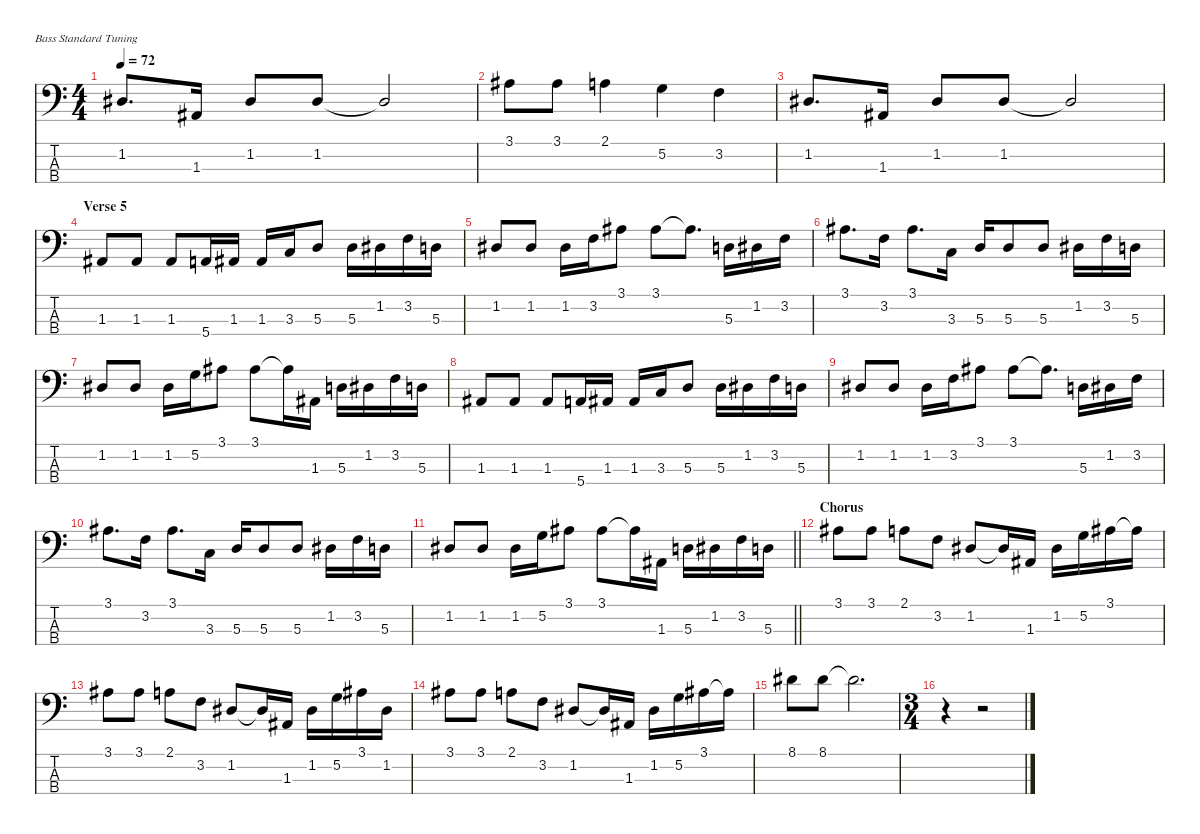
\defaultSystemsLayout 4
\hideDynamics
\bracketExtendMode nobrackets
\singleTrackTrackNamePolicy hidden
\multiTrackTrackNamePolicy hidden
\otherSystemsTrackNameOrientation horizontal
\track ("Rick Danko" "el.bs.") {instrument electricbassfinger}
\staff {score tabs}
\tuning (G2 D2 A1 E1)
\ts (4 4)
\tempo 72
\clef f4
\ks c
1.2{acc #}.8{d dy f beam Up} 1.3{acc #}.16{beam Up} 1.2{acc #}.8{beam Up} 1.2{acc #}.8{beam Up} 1.2{t acc #}.2{beam Up} |
3.1{acc #}.8{beam Down} 3.1{acc #}.8{beam Down} 2.1.4{beam Down} 5.2.4{beam Down} 3.2.4{beam Down} |
1.2{acc #}.8{d beam Up} 1.3{acc #}.16{beam Up} 1.2{acc #}.8{beam Up} 1.2{acc #}.8{beam Up} 1.2{t acc #}.2{beam Up} |
\section ("" "Verse 5")
1.3{acc #}.8{beam Up} 1.3{acc #}.8{beam Up} 1.3{acc #}.8{beam Up} 5.4.16{beam Up} 1.3{acc #}.16{beam Up} 1.3{acc #}.16{beam Up} 3.3.16{beam Up} 5.3.8{beam Up} 5.3.16{beam Down} 1.2{acc #}.16{beam Down} 3.2.16{beam Down} 5.3.16{beam Down} |
1.2{acc #}.8{beam Up} 1.2{acc #}.8{beam Up} 1.2{acc #}.16{beam Down} 3.2.16{beam Down} 3.1{acc #}.8{beam Down} 3.1{acc #}.8{beam Down} 3.1{t acc #}.8{d beam Down} 5.3.16{beam Down} 1.2{acc #}.16{beam Down} 3.2.16{beam Down} |
3.1{acc #}.8{d beam Down} 3.2.16{beam Down} 3.1{acc #}.8{d beam Down} 3.3.16{beam Down} 5.3.16{beam Up} 5.3.8{beam Up} 5.3.8{beam Up} 1.2{acc #}.16{beam Down} 3.2.16{beam Down} 5.3.16{beam Down} |
1.2{acc #}.8{beam Up} 1.2{acc #}.8{beam Up} 1.2{acc #}.16{beam Down} 5.2.16{beam Down} 3.1{acc #}.8{beam Down} 3.1{acc #}.8{beam Down} 3.1{t acc #}.16{beam Down} 1.3{acc #}.16{beam Down} 5.3.16{beam Down} 1.2{acc #}.16{beam Down} 3.2.16{beam Down} 5.3.16{beam Down} |
1.3{acc #}.8{beam Up} 1.3{acc #}.8{beam Up} 1.3{acc #}.8{beam Up} 5.4.16{beam Up} 1.3{acc #}.16{beam Up} 1.3{acc #}.16{beam Up} 3.3.16{beam Up} 5.3.8{beam Up} 5.3.16{beam Down} 1.2{acc #}.16{beam Down} 3.2.16{beam Down} 5.3.16{beam Down} |
1.2{acc #}.8{beam Up} 1.2{acc #}.8{beam Up} 1.2{acc #}.16{beam Down} 3.2.16{beam Down} 3.1{acc #}.8{beam Down} 3.1{acc #}.8{beam Down} 3.1{t acc #}.8{d beam Down} 5.3.16{beam Down} 1.2{acc #}.16{beam Down} 3.2.16{beam Down} |
3.1{acc #}.8{d beam Down} 3.2.16{beam Down} 3.1{acc #}.8{d beam Down} 3.3.16{beam Down} 5.3.16{beam Up} 5.3.8{beam Up} 5.3.8{beam Up} 1.2{acc #}.16{beam Down} 3.2.16{beam Down} 5.3.16{beam Down} |
\barLineRight lightlight
1.2{acc #}.8{beam Up} 1.2{acc #}.8{beam Up} 1.2{acc #}.16{beam Down} 5.2.16{beam Down} 3.1{acc #}.8{beam Down} 3.1{acc #}.8{beam Down} 3.1{t acc #}.16{beam Down} 1.3{acc #}.16{beam Down} 5.3.16{beam Down} 1.2{acc #}.16{beam Down} 3.2.16{beam Down} 5.3.16{beam Down} |
\section ("" "Chorus")
3.1{acc #}.8{beam Down} 3.1{acc #}.8{beam Down} 2.1.8{beam Down} 3.2.8{beam Down} 1.2{acc #}.8{beam Up} 1.2{t acc #}.16{beam Up} 1.3{acc #}.16{beam Up} 1.2{acc #}.16{beam Down} 5.2.16{beam Down} 3.1{acc #}.16{beam Down} 3.1{t acc #}.16{beam Down} |
3.1{acc #}.8{beam Down} 3.1{acc #}.8{beam Down} 2.1.8{beam Down} 3.2.8{beam Down} 1.2{acc #}.8{beam Up} 1.2{t acc #}.16{beam Up} 1.3{acc #}.16{beam Up} 1.2{acc #}.16{beam Down} 5.2.16{beam Down} 3.1{acc #}.16{beam Down} 1.2{acc #}.16{beam Down} |
3.1{acc #}.8{beam Down} 3.1{acc #}.8{beam Down} 2.1.8{beam Down} 3.2.8{beam Down} 1.2{acc #}.8{beam Up} 1.2{t acc #}.16{beam Up} 1.3{acc #}.16{beam Up} 1.2{acc #}.16{beam Down} 5.2.16{beam Down} 3.1{acc #}.16{beam Down} 3.1{t acc #}.16{beam Down} |
8.1{acc #}.8{dy fff beam Down} 8.1{acc #}.8{beam Down} 8.1{t acc #}.2{d dy f beam Down} |
\ts (3 4)
\beaming (8 2 2 2 2)
r.4{beam Down} r.2{beam Down}
